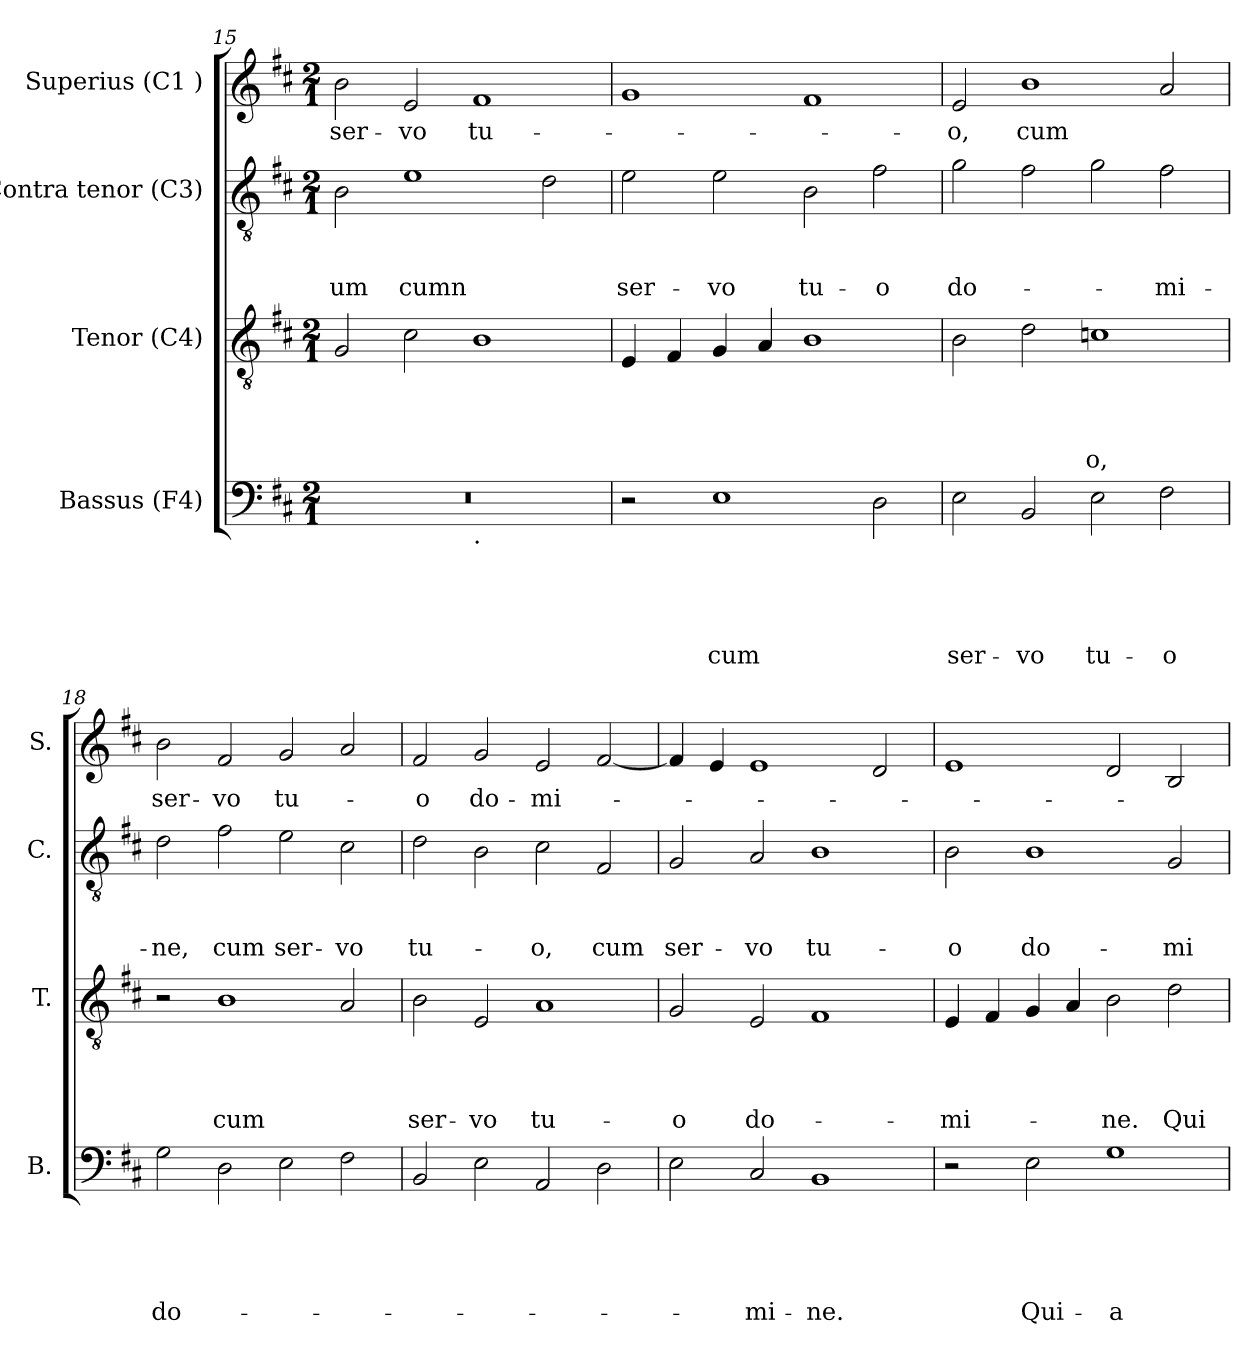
**kern	**text	**text	**text	**text	**text	**kern	**text	**text	**text	**text	**kern	**text	**text	**text	**kern	**text
*part4	*part4	*part4	*part4	*part4	*part4	*part3	*part3	*part3	*part3	*part3	*part2	*part2	*part2	*part2	*part1	*part1
*staff4	*staff4	*staff4	*staff4	*staff4	*staff4	*staff3	*staff3	*staff3	*staff3	*staff3	*staff2	*staff2	*staff2	*staff2	*staff1	*staff1
*I"Bassus (F4)	*	*	*	*	*	*I"Tenor (C4)	*	*	*	*	*I"Contra tenor (C3)	*	*	*	*I"Superius (C1 )	*
*I'B.	*	*	*	*	*	*I'T.	*	*	*	*	*I'C.	*	*	*	*I'S.	*
*clefF4	*	*	*	*	*	*clefGv2	*	*	*	*	*clefGv2	*	*	*	*clefG2	*
*k[f#c#]	*	*	*	*	*	*k[f#c#]	*	*	*	*	*k[f#c#]	*	*	*	*k[f#c#]	*
*D:	*	*	*	*	*	*D:	*	*	*	*	*D:	*	*	*	*D:	*
*M2/1	*	*	*	*	*	*M2/1	*	*	*	*	*M2/1	*	*	*	*M2/1	*
=15	=15	=15	=15	=15	=15	=15	=15	=15	=15	=15	=15	=15	=15	=15	=15	=15
!	!	!	!	!	!	!	!	!	!	!	!	!	!	!LO:LY:b	!	!LO:LY:b
*^	*	*	*	*	*	*	*	*	*	*	*	*	*	*	*	*
0r	1ryy	.	.	.	.	.	2G/	.	.	.	.	2B\	.	.	-um	2b\	ser-
!	!	!	!	!	!	!	!	!	!	!	!	!	!	!	!LO:LY:b:rj	!	!LO:LY:b
.	.	.	.	.	.	.	2c#\	.	.	.	.	1e	.	.	cumn	2e/	-vo
!	!LO:TX:b:t=.	!	!	!	!	!	!	!	!	!	!	!	!	!	!	!	!
!	!	!	!	!	!	!	!	!	!	!	!	!	!	!	!	!	!LO:LY:b
.	1ryy	.	.	.	.	.	1B	.	.	.	.	.	.	.	.	1f#	tu-
.	.	.	.	.	.	.	.	.	.	.	.	2d\	.	.	.	.	.
=16	=16	=16	=16	=16	=16	=16	=16	=16	=16	=16	=16	=16	=16	=16	=16	=16	=16
!	!	!	!	!	!	!	!	!	!	!	!	!	!	!	!LO:LY:b	!	!
*v	*v	*	*	*	*	*	*	*	*	*	*	*	*	*	*	*	*
2r	.	.	.	.	.	4E/	.	.	.	.	2e\	.	.	ser-	1g	.
.	.	.	.	.	.	4F#/	.	.	.	.	.	.	.	.	.	.
!	!	!	!	!	!LO:LY:b	!	!	!	!	!	!	!	!	!LO:LY:b	!	!
1E	.	.	.	.	cum	4G/	.	.	.	.	2e\	.	.	-vo	.	.
.	.	.	.	.	.	4A/	.	.	.	.	.	.	.	.	.	.
!	!	!	!	!	!	!	!	!	!	!	!	!	!	!LO:LY:b	!	!
.	.	.	.	.	.	1B	.	.	.	.	2B\	.	.	tu-	1f#	.
!	!	!	!	!	!	!	!	!	!	!	!	!	!	!LO:LY:b	!	!
2D\	.	.	.	.	.	.	.	.	.	.	2f#\	.	.	-o	.	.
=17	=17	=17	=17	=17	=17	=17	=17	=17	=17	=17	=17	=17	=17	=17	=17	=17
!	!	!	!	!	!LO:LY:b	!	!	!	!	!	!	!	!	!LO:LY:b	!	!LO:LY:b
2E\	.	.	.	.	ser-	2B\	.	.	.	.	2g\	.	.	do-	2e/	-o,
!	!	!	!	!	!LO:LY:b	!	!	!	!	!	!	!	!	!	!	!LO:LY:b
2BB/	.	.	.	.	-vo	2d\	.	.	.	.	2f#\	.	.	.	1b	cum
!	!	!	!	!	!LO:LY:b	!	!	!	!	!LO:LY:b	!	!	!	!	!	!
2E\	.	.	.	.	tu-	1cn	.	.	.	-o,	2g\	.	.	.	.	.
!	!	!	!	!	!LO:LY:b	!	!	!	!	!	!	!	!	!LO:LY:b	!	!
2F#\	.	.	.	.	-o	.	.	.	.	.	2f#\	.	.	-mi-	2a/	.
!!LO:LB:g=z
=18	=18	=18	=18	=18	=18	=18	=18	=18	=18	=18	=18	=18	=18	=18	=18	=18
!	!	!	!	!	!LO:LY:b	!	!	!	!	!	!	!	!	!LO:LY:b	!	!LO:LY:b
2G\	.	.	.	.	do-	2r	.	.	.	.	2d\	.	.	-ne,	2b\	ser-
!	!	!	!	!	!	!	!	!	!	!LO:LY:b	!	!	!	!LO:LY:b	!	!LO:LY:b
2D\	.	.	.	.	.	1B	.	.	.	cum	2f#\	.	.	cum	2f#/	-vo
!	!	!	!	!	!	!	!	!	!	!	!	!	!	!LO:LY:b	!	!LO:LY:b
2E\	.	.	.	.	.	.	.	.	.	.	2e\	.	.	ser-	2g/	tu-
!	!	!	!	!	!	!	!	!	!	!	!	!	!	!LO:LY:b	!	!
2F#\	.	.	.	.	.	2A/	.	.	.	.	2c#\	.	.	-vo	2a/	.
=19	=19	=19	=19	=19	=19	=19	=19	=19	=19	=19	=19	=19	=19	=19	=19	=19
!	!	!	!	!	!	!	!	!	!	!LO:LY:b	!	!	!	!LO:LY:b	!	!LO:LY:b
2BB/	.	.	.	.	.	2B\	.	.	.	ser-	2d\	.	.	tu-	2f#/	-o
!	!	!	!	!	!	!	!	!	!	!LO:LY:b	!	!	!	!	!	!LO:LY:b
2E\	.	.	.	.	.	2E/	.	.	.	-vo	2B\	.	.	.	2g/	do-
!	!	!	!	!	!	!	!	!	!	!LO:LY:b	!	!	!	!LO:LY:b	!	!LO:LY:b
2AA/	.	.	.	.	.	1A	.	.	.	tu-	2c#\	.	.	-o,	2e/	-mi-
!	!	!	!	!	!	!	!	!	!	!	!	!	!	!LO:LY:b	!	!
2D\	.	.	.	.	.	.	.	.	.	.	2F#/	.	.	cum	[<2f#/	.
=20	=20	=20	=20	=20	=20	=20	=20	=20	=20	=20	=20	=20	=20	=20	=20	=20
!	!	!	!	!	!	!	!	!	!	!LO:LY:b	!	!	!	!LO:LY:b	!	!
2E\	.	.	.	.	.	2G/	.	.	.	-o	2G/	.	.	ser-	4f#/]	.
.	.	.	.	.	.	.	.	.	.	.	.	.	.	.	4e/	.
!	!	!	!	!	!LO:LY:b	!	!	!	!	!LO:LY:b	!	!	!	!LO:LY:b	!	!
2C#/	.	.	.	.	-mi-	2E/	.	.	.	do-	2A/	.	.	-vo	1e	.
!	!	!	!	!	!LO:LY:b	!	!	!	!	!	!	!	!	!LO:LY:b	!	!
1BB	.	.	.	.	-ne.	1F#	.	.	.	.	1B	.	.	tu-	.	.
.	.	.	.	.	.	.	.	.	.	.	.	.	.	.	2d/	.
=21	=21	=21	=21	=21	=21	=21	=21	=21	=21	=21	=21	=21	=21	=21	=21	=21
!	!	!	!	!	!	!	!	!	!	!LO:LY:b	!	!	!	!LO:LY:b	!	!
2r	.	.	.	.	.	4E/	.	.	.	-mi-	2B\	.	.	-o	1e	.
.	.	.	.	.	.	4F#/	.	.	.	.	.	.	.	.	.	.
!	!	!	!	!	!LO:LY:b	!	!	!	!	!	!	!	!	!LO:LY:b	!	!
2E\	.	.	.	.	Qui-	4G/	.	.	.	.	1B	.	.	do-	.	.
.	.	.	.	.	.	4A/	.	.	.	.	.	.	.	.	.	.
!	!	!	!	!	!LO:LY:b:rj	!	!	!	!	!LO:LY:b	!	!	!	!	!	!
1G	.	.	.	.	-a	2B\	.	.	.	-ne.	.	.	.	.	2d/	.
!	!	!	!	!	!	!	!	!	!	!LO:LY:b	!	!	!	!LO:LY:b	!	!
.	.	.	.	.	.	2d\	.	.	.	Qui-	2G/	.	.	-mi-	2B/	.
=	=	=	=	=	=	=	=	=	=	=	=	=	=	=	=	=
*-	*-	*-	*-	*-	*-	*-	*-	*-	*-	*-	*-	*-	*-	*-	*-	*-
